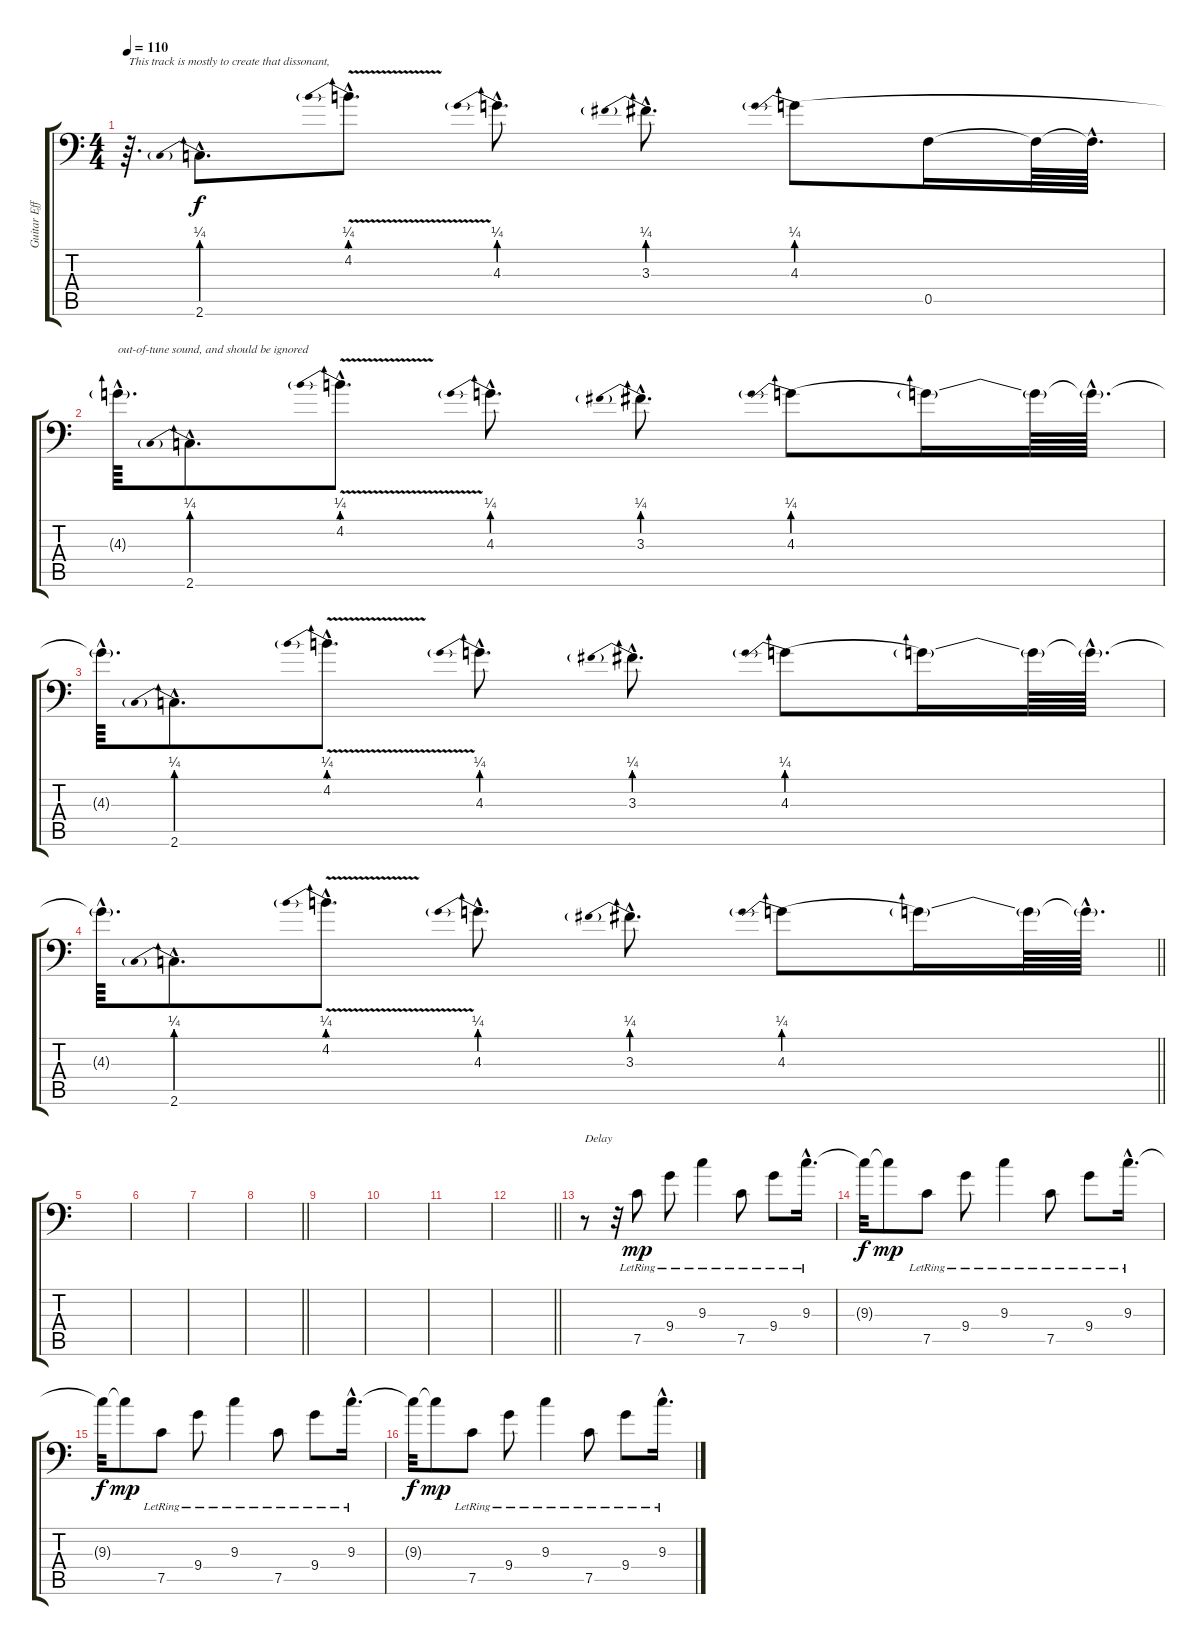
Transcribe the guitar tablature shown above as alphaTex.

\track ("Guitar Effects" "Guitar Eff") {instrument electricguitarclean}
\staff {score tabs}
\tuning (C4 G3 Eb3 Bb2 F2 Bb1) {hide}
\ts (4 4)
\tempo 110
\clef f4
\ks c
r.64{d txt "This track is mostly to create that dissonant," dy f instrument electricguitarclean} 2.6{be (prebend 0 1 60 1) hac}.8{d} 4.2{be (prebend 0 1 60 1) v hac}.8{d} 4.3{be (prebend 0 1 60 1) hac}.8{d} 3.3{be (prebend 0 1 60 1) hac}.8{d} 4.3{be (prebend 0 1 60 1)}.8 0.5.16 0.5{t}.64 0.5{hac t}.64{d} |
4.3{hac t}.64{d txt "out-of-tune sound, and should be ignored"} 2.6{be (prebend 0 1 60 1) hac}.8{d} 4.2{be (prebend 0 1 60 1) v hac}.8{d} 4.3{be (prebend 0 1 60 1) hac}.8{d} 3.3{be (prebend 0 1 60 1) hac}.8{d} 4.3{be (prebend 0 1 60 1)}.8 4.3{t}.16 4.3{t}.64 4.3{hac t}.64{d} |
4.3{hac t}.64{d} 2.6{be (prebend 0 1 60 1) hac}.8{d} 4.2{be (prebend 0 1 60 1) v hac}.8{d} 4.3{be (prebend 0 1 60 1) hac}.8{d} 3.3{be (prebend 0 1 60 1) hac}.8{d} 4.3{be (prebend 0 1 60 1)}.8 4.3{t}.16 4.3{t}.64 4.3{hac t}.64{d} |
\barLineRight lightlight
4.3{hac t}.64{d} 2.6{be (prebend 0 1 60 1) hac}.8{d} 4.2{be (prebend 0 1 60 1) v hac}.8{d} 4.3{be (prebend 0 1 60 1) hac}.8{d} 3.3{be (prebend 0 1 60 1) hac}.8{d} 4.3{be (prebend 0 1 60 1)}.8 4.3{t}.16 4.3{t}.64 4.3{hac t}.64{d} |
|
|
|
\barLineRight lightlight
|
|
|
|
\barLineRight lightlight
|
r.8{txt "Delay"} r.32 7.5{lr}.8{dy mp} 9.4{lr}.8 9.3{lr}.4 7.5{lr}.8 9.4{lr}.8 9.3{hac lr}.16{d} |
9.3{t}.32{dy f} 9.3{t}.8{dy mp} 7.5{lr}.8 9.4{lr}.8 9.3{lr}.4 7.5{lr}.8 9.4{lr}.8 9.3{hac lr}.16{d} |
9.3{t}.32{dy f} 9.3{t}.8{dy mp} 7.5{lr}.8 9.4{lr}.8 9.3{lr}.4 7.5{lr}.8 9.4{lr}.8 9.3{hac lr}.16{d} |
9.3{t}.32{dy f} 9.3{t}.8{dy mp} 7.5{lr}.8 9.4{lr}.8 9.3{lr}.4 7.5{lr}.8 9.4{lr}.8 9.3{hac lr}.16{d}
